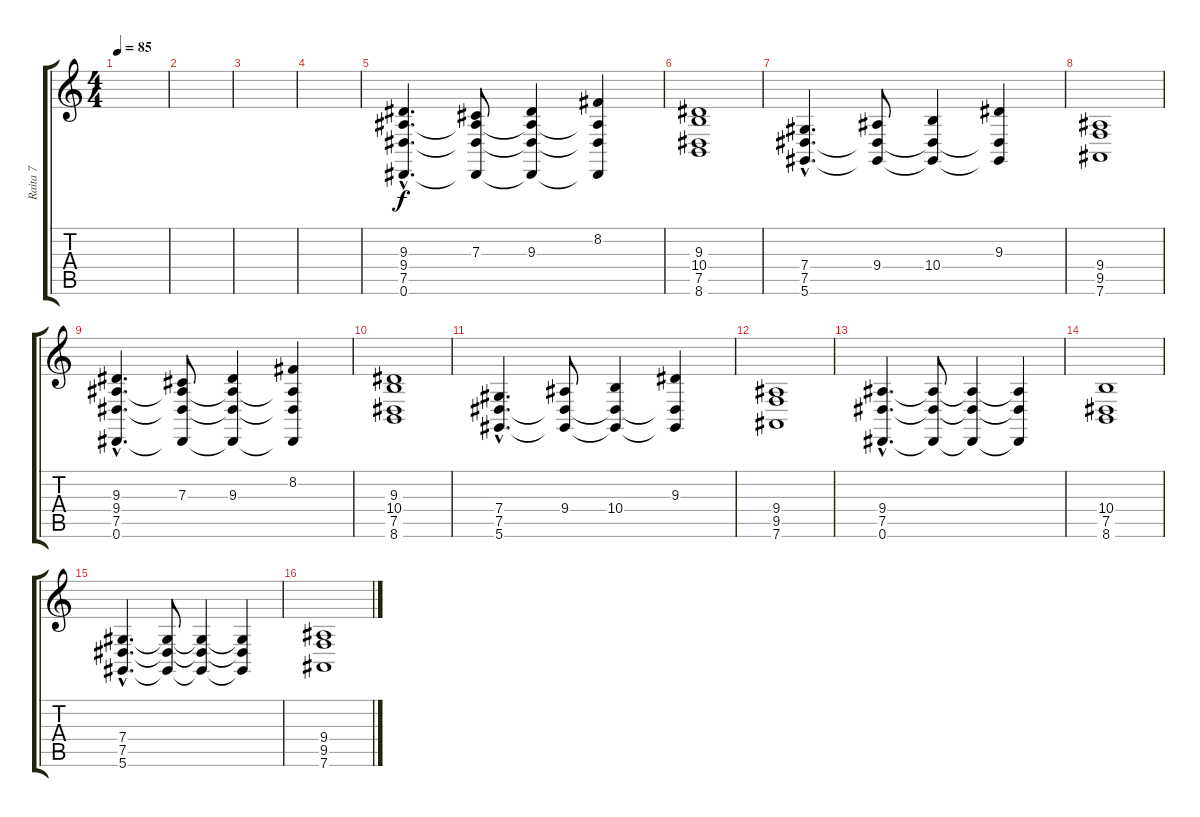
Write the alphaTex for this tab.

\track ("Raita 7" "Raita 7") {instrument frenchhorn}
\staff {score tabs}
\tuning (Eb4 Bb3 Gb3 Db3 Ab2 Eb2) {hide}
\ts (4 4)
\tempo 85
\clef g2
\ks c
|
|
|
|
(9.3{hac} 9.4{hac} 7.5{hac} 0.6{hac}).4{d} (7.3 9.4{t} 7.5{t} 0.6{t}).8 (9.3 9.4{t} 7.5{t} 0.6{t}).4 (8.2 9.4{t} 7.5{t} 0.6{t}).4 |
(9.3 10.4 7.5 8.6).1 |
(7.4{hac} 7.5{hac} 5.6{hac}).4{d} (9.4 7.5{t} 5.6{t}).8 (10.4 7.5{t} 5.6{t}).4 (9.3 7.5{t} 5.6{t}).4 |
(9.4 9.5 7.6).1 |
(9.3{hac} 9.4{hac} 7.5{hac} 0.6{hac}).4{d} (7.3 9.4{t} 7.5{t} 0.6{t}).8 (9.3 9.4{t} 7.5{t} 0.6{t}).4 (8.2 9.4{t} 7.5{t} 0.6{t}).4 |
(9.3 10.4 7.5 8.6).1 |
(7.4{hac} 7.5{hac} 5.6{hac}).4{d} (9.4 7.5{t} 5.6{t}).8 (10.4 7.5{t} 5.6{t}).4 (9.3 7.5{t} 5.6{t}).4 |
(9.4 9.5 7.6).1 |
(9.4{hac} 7.5{hac} 0.6{hac}).4{d} (9.4{t} 7.5{t} 0.6{t}).8 (9.4{t} 7.5{t} 0.6{t}).4 (9.4{t} 7.5{t} 0.6{t}).4 |
(10.4 7.5 8.6).1 |
(7.4{hac} 7.5{hac} 5.6{hac}).4{d} (7.4{t} 7.5{t} 5.6{t}).8 (7.4{t} 7.5{t} 5.6{t}).4 (7.4{t} 7.5{t} 5.6{t}).4 |
(9.4 9.5 7.6).1
